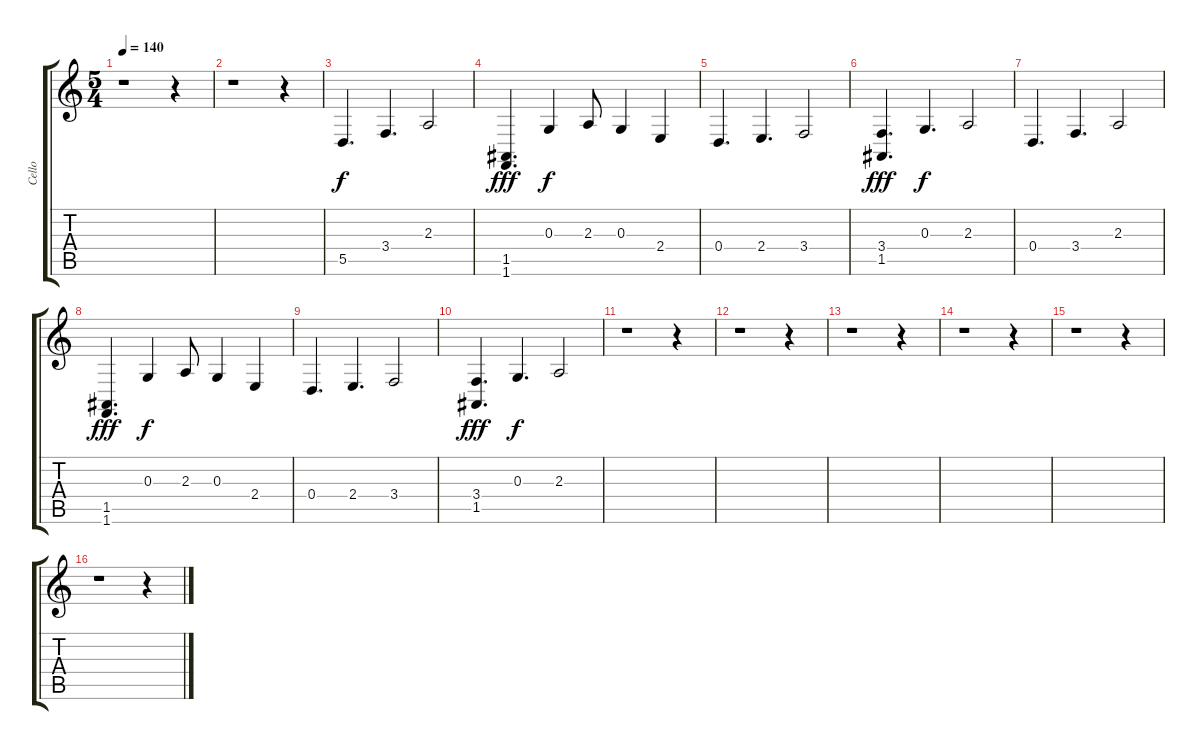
\track ("Cello" "Cello") {instrument cello}
\staff {score tabs}
\tuning (E4 B3 G3 D3 A2 E2) {hide}
\ts (5 4)
\tempo 140
\clef g2
\ks c
r.1{dy f} r.4 |
r.1 r.4 |
5.5.4{d} 3.4.4{d} 2.3.2 |
(1.5 1.6).4{d dy fff} 0.3.4{dy f} 2.3.8 0.3.4 2.4.4 |
0.4.4{d} 2.4.4{d} 3.4.2 |
(3.4 1.5).4{d dy fff} 0.3.4{d dy f} 2.3.2 |
0.4.4{d} 3.4.4{d} 2.3.2 |
(1.5 1.6).4{d dy fff} 0.3.4{dy f} 2.3.8 0.3.4 2.4.4 |
0.4.4{d} 2.4.4{d} 3.4.2 |
(3.4 1.5).4{d dy fff} 0.3.4{d dy f} 2.3.2 |
r.1 r.4 |
r.1 r.4 |
r.1 r.4 |
r.1 r.4 |
r.1 r.4 |
r.1 r.4
